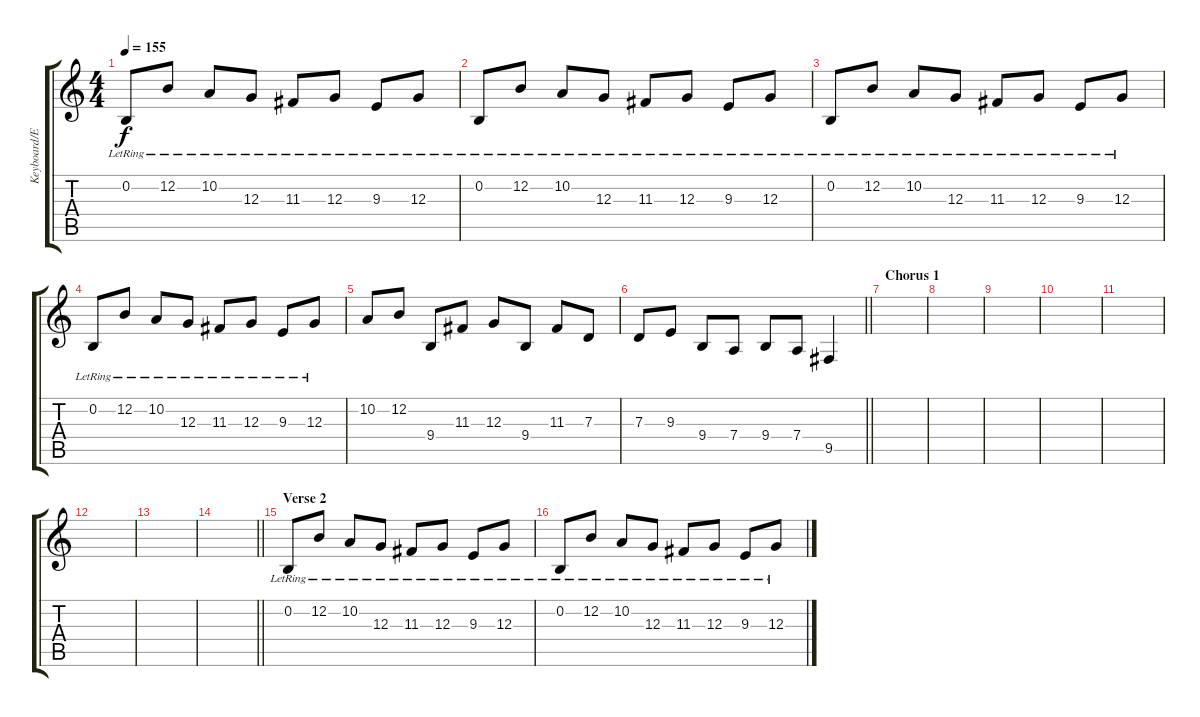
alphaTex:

\track ("Keyboard/Effects" "Keyboard/E") {instrument electricpiano1}
\staff {score tabs}
\tuning (E4 B3 G3 D3 A2 E2) {hide}
\ts (4 4)
\tempo 155
\clef g2
\ks c
0.2{lr}.8{dy f volume 8} 12.2{lr}.8 10.2{lr}.8 12.3{lr}.8 11.3{lr}.8 12.3{lr}.8 9.3{lr}.8 12.3{lr}.8 |
0.2{lr}.8 12.2{lr}.8 10.2{lr}.8 12.3{lr}.8 11.3{lr}.8 12.3{lr}.8 9.3{lr}.8 12.3{lr}.8 |
0.2{lr}.8{volume 13} 12.2{lr}.8 10.2{lr}.8 12.3{lr}.8 11.3{lr}.8 12.3{lr}.8 9.3{lr}.8 12.3{lr}.8 |
0.2{lr}.8 12.2{lr}.8 10.2{lr}.8 12.3{lr}.8 11.3{lr}.8 12.3{lr}.8 9.3{lr}.8 12.3{lr}.8 |
10.2.8 12.2.8 9.4.8 11.3.8 12.3.8 9.4.8 11.3.8 7.3.8 |
\barLineRight lightlight
7.3.8 9.3.8 9.4.8 7.4.8 9.4.8 7.4.8 9.5.4 |
\section ("" "Chorus 1")
|
|
|
|
|
|
|
\barLineRight lightlight
|
\section ("" "Verse 2")
0.2{lr}.8{volume 8 instrument overdrivenguitar} 12.2{lr}.8 10.2{lr}.8 12.3{lr}.8 11.3{lr}.8 12.3{lr}.8 9.3{lr}.8 12.3{lr}.8 |
0.2{lr}.8 12.2{lr}.8 10.2{lr}.8 12.3{lr}.8 11.3{lr}.8 12.3{lr}.8 9.3{lr}.8 12.3{lr}.8
